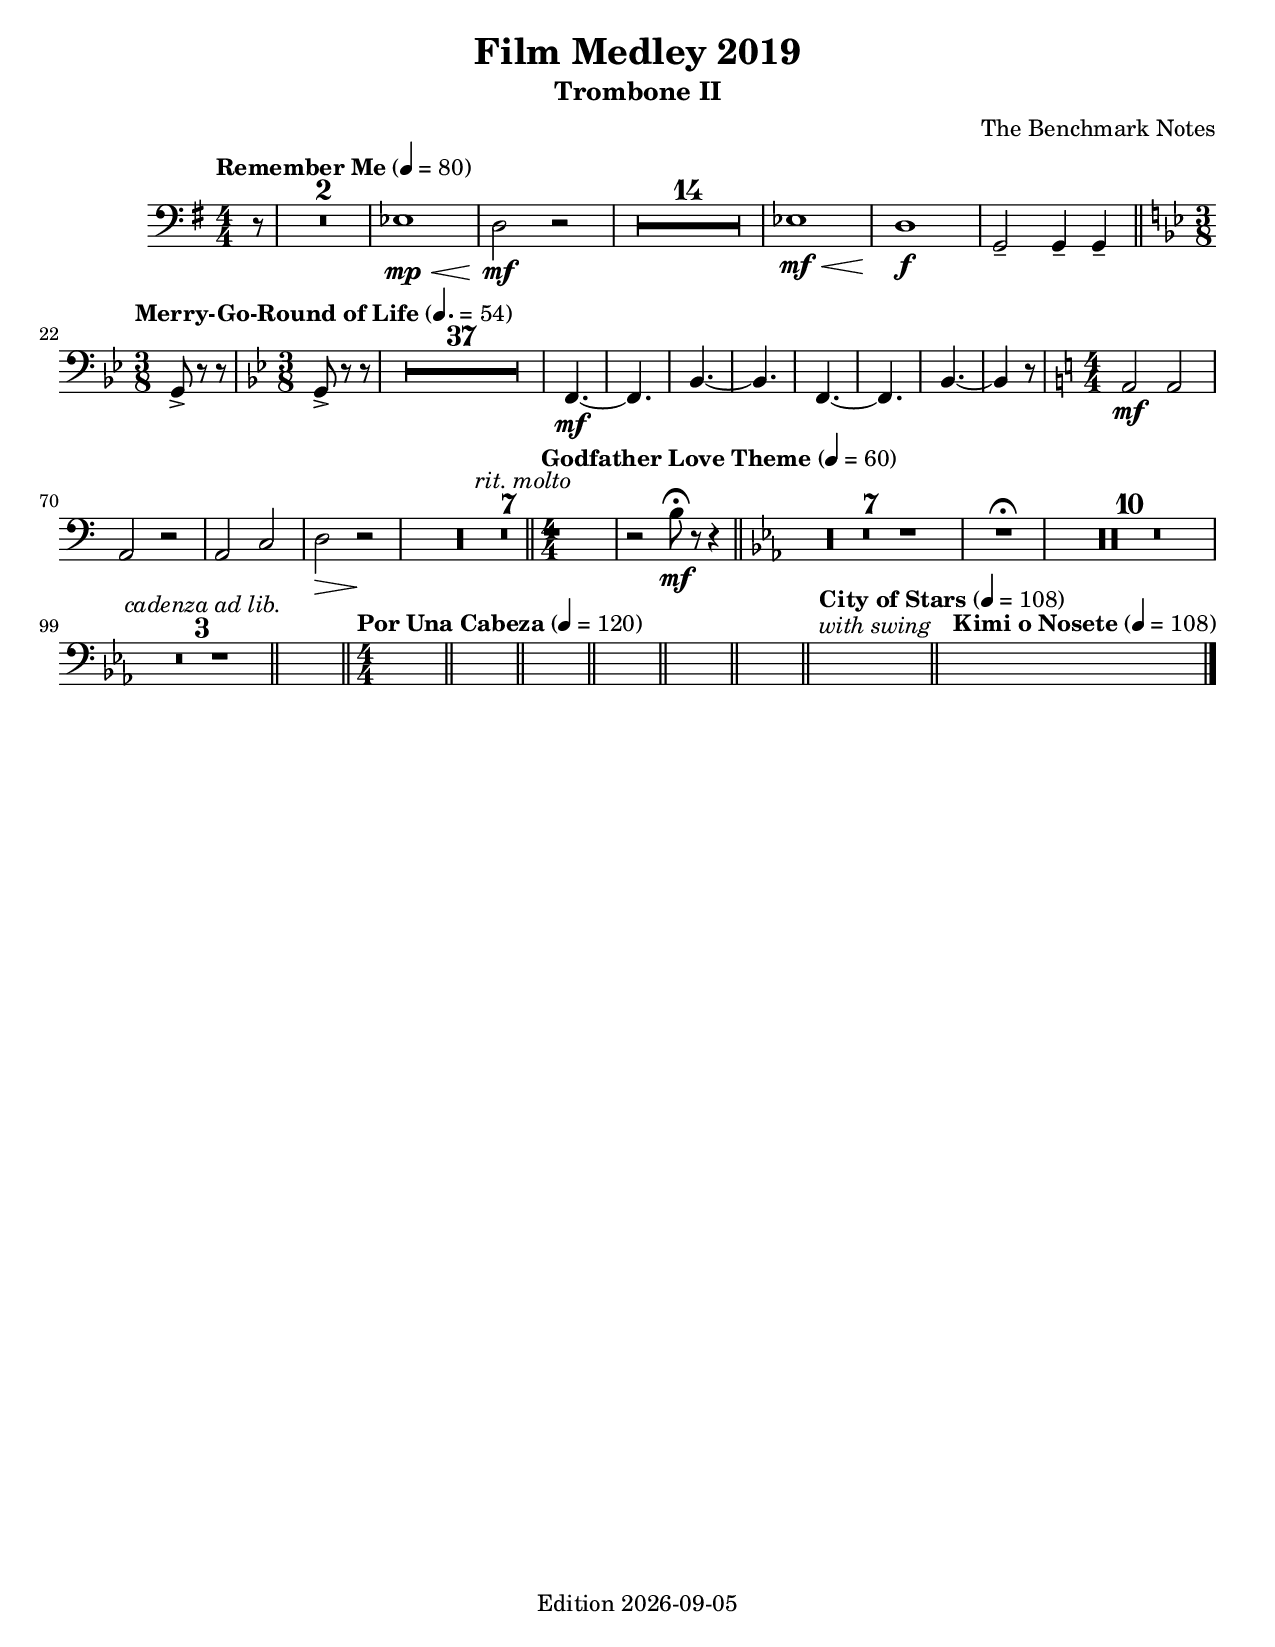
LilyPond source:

\version "2.18.2"
\include "header.ly"
\include "Tempo.ly"
\include "RememberMeNotes.ly"
\include "MerryGoRoundNotes.ly"
\include "GodfatherNotes.ly"

#(set-default-paper-size "letter")

\header {
  instrument = "Trombone II"
}

\score {
  \new Staff {
    \clef bass
    \numericTimeSignature
    \compressFullBarRests
    \accidentalStyle modern-cautionary
    <<
      \removeWithTag #'single {
        \RememberMeTromboneTwo
        \MerryGoRoundTromboneTwo
        \GodfatherTromboneTwo
      }
      \Tempo
    >>
  }
}